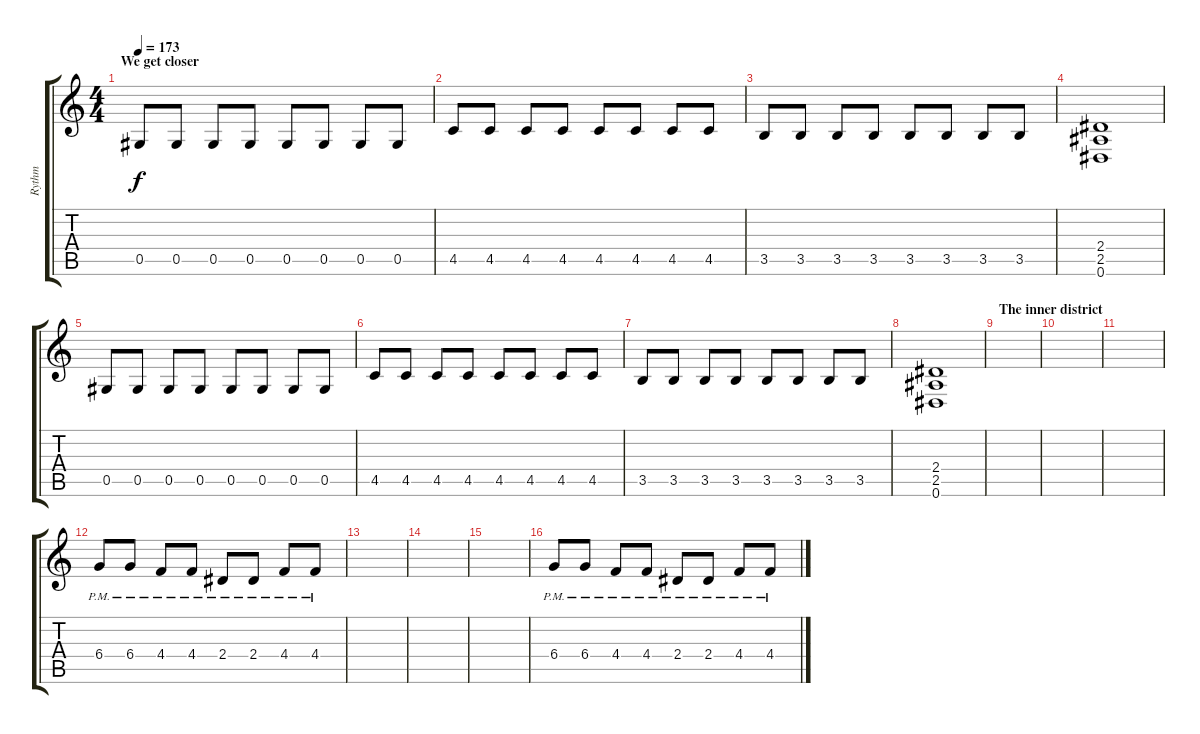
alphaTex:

\track ("Rythm" "Rythm") {instrument distortionguitar}
\staff {score tabs}
\tuning (Eb4 Bb3 Gb3 Db3 Ab2 Eb2) {hide}
\ts (4 4)
\section ("" "We get closer")
\tempo 173
\clef g2
\ks c
0.5.8{dy f} 0.5.8 0.5.8 0.5.8 0.5.8 0.5.8 0.5.8 0.5.8 |
4.5.8 4.5.8 4.5.8 4.5.8 4.5.8 4.5.8 4.5.8 4.5.8 |
3.5.8 3.5.8 3.5.8 3.5.8 3.5.8 3.5.8 3.5.8 3.5.8 |
(2.4 2.5 0.6).1 |
0.5.8 0.5.8 0.5.8 0.5.8 0.5.8 0.5.8 0.5.8 0.5.8 |
4.5.8 4.5.8 4.5.8 4.5.8 4.5.8 4.5.8 4.5.8 4.5.8 |
3.5.8 3.5.8 3.5.8 3.5.8 3.5.8 3.5.8 3.5.8 3.5.8 |
(2.4 2.5 0.6).1 |
\section ("" "The inner district")
|
|
|
6.4{pm}.8 6.4{pm}.8 4.4{pm}.8 4.4{pm}.8 2.4{pm}.8 2.4{pm}.8 4.4{pm}.8 4.4{pm}.8 |
|
|
|
6.4{pm}.8 6.4{pm}.8 4.4{pm}.8 4.4{pm}.8 2.4{pm}.8 2.4{pm}.8 4.4{pm}.8 4.4{pm}.8
